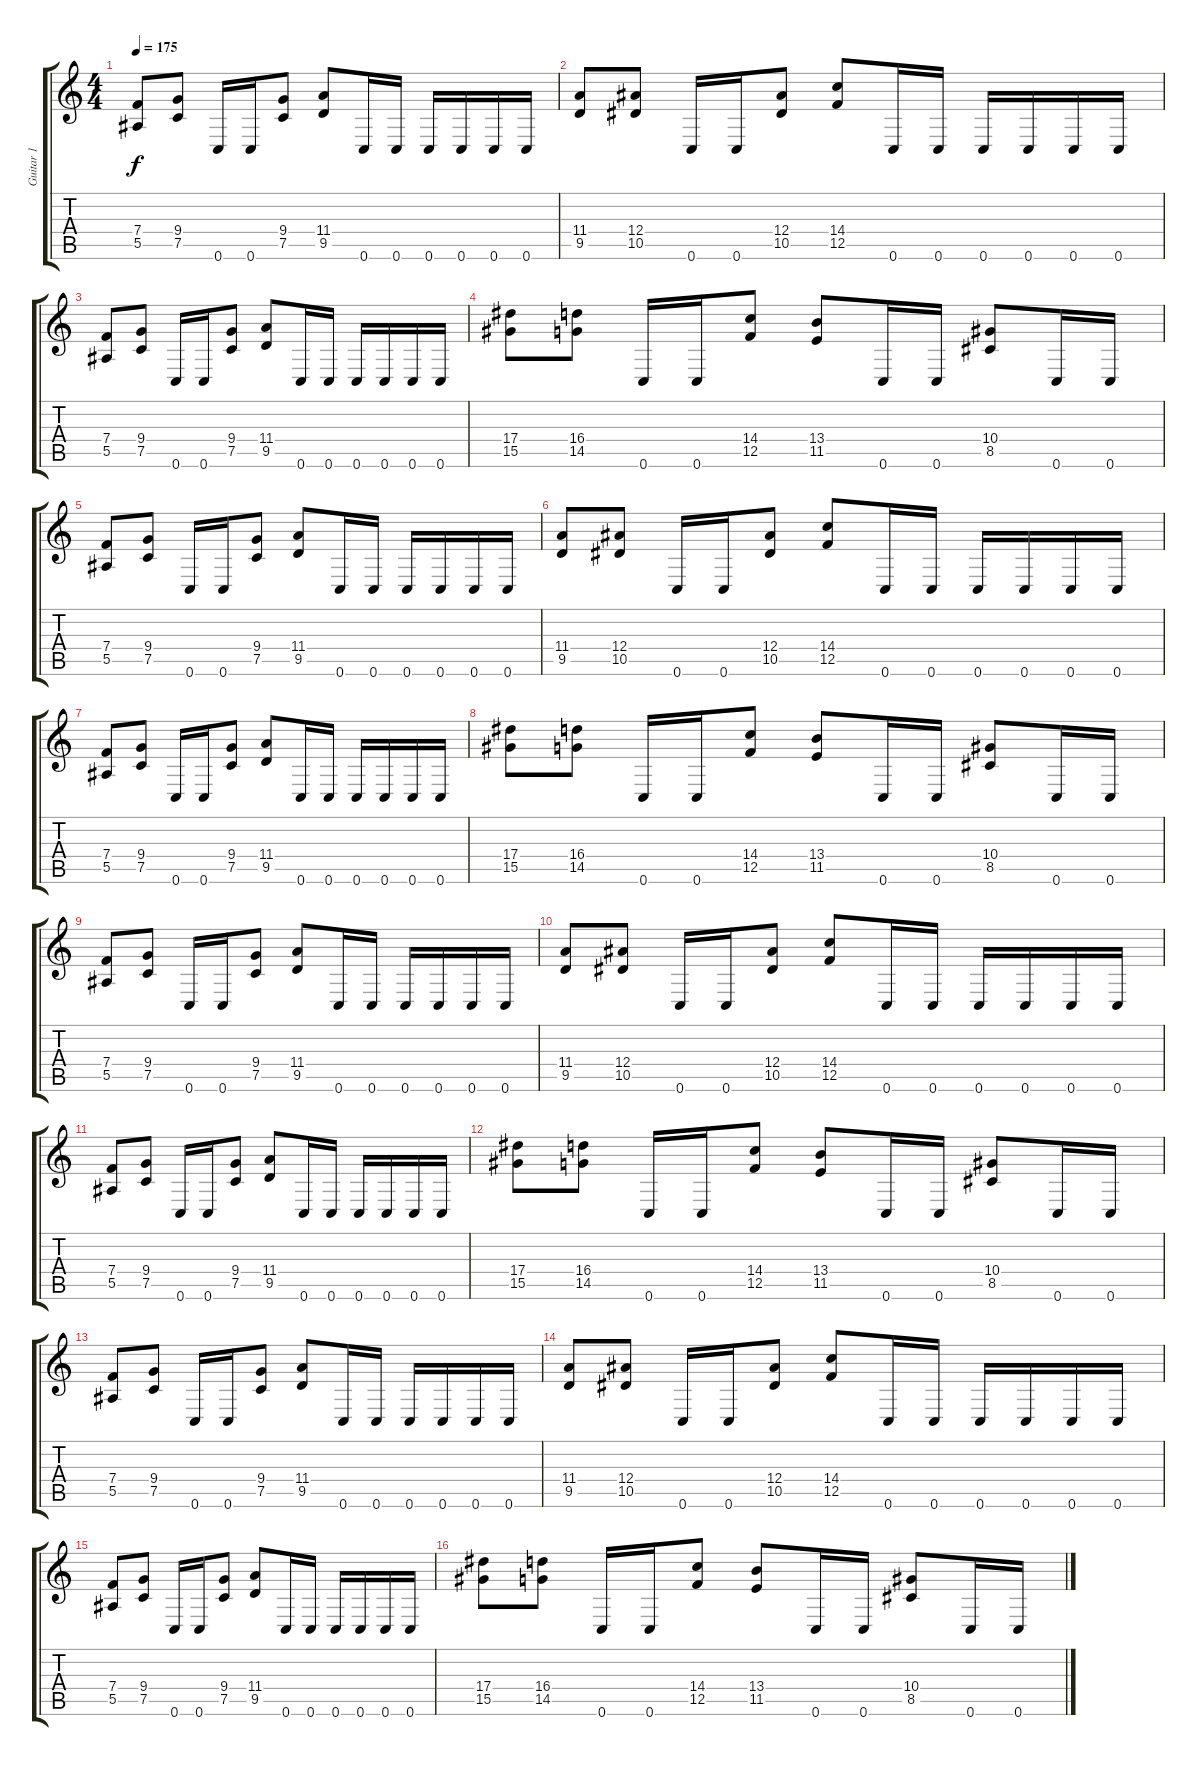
\track ("Guitar 1" "Guitar 1") {instrument overdrivenguitar}
\staff {score tabs}
\tuning (C4 G3 Eb3 Bb2 F2 C2) {hide}
\ts (4 4)
\tempo 175
\clef g2
\ks c
(7.4 5.5).8{dy f} (9.4 7.5).8 0.6.16 0.6.16 (9.4 7.5).8 (11.4 9.5).8 0.6.16 0.6.16 0.6.16 0.6.16 0.6.16 0.6.16 |
(11.4 9.5).8 (12.4 10.5).8 0.6.16 0.6.16 (12.4 10.5).8 (14.4 12.5).8 0.6.16 0.6.16 0.6.16 0.6.16 0.6.16 0.6.16 |
(7.4 5.5).8 (9.4 7.5).8 0.6.16 0.6.16 (9.4 7.5).8 (11.4 9.5).8 0.6.16 0.6.16 0.6.16 0.6.16 0.6.16 0.6.16 |
(17.4 15.5).8 (16.4 14.5).8 0.6.16 0.6.16 (14.4 12.5).8 (13.4 11.5).8 0.6.16 0.6.16 (10.4 8.5).8 0.6.16 0.6.16 |
(7.4 5.5).8 (9.4 7.5).8 0.6.16 0.6.16 (9.4 7.5).8 (11.4 9.5).8 0.6.16 0.6.16 0.6.16 0.6.16 0.6.16 0.6.16 |
(11.4 9.5).8 (12.4 10.5).8 0.6.16 0.6.16 (12.4 10.5).8 (14.4 12.5).8 0.6.16 0.6.16 0.6.16 0.6.16 0.6.16 0.6.16 |
(7.4 5.5).8 (9.4 7.5).8 0.6.16 0.6.16 (9.4 7.5).8 (11.4 9.5).8 0.6.16 0.6.16 0.6.16 0.6.16 0.6.16 0.6.16 |
(17.4 15.5).8 (16.4 14.5).8 0.6.16 0.6.16 (14.4 12.5).8 (13.4 11.5).8 0.6.16 0.6.16 (10.4 8.5).8 0.6.16 0.6.16 |
(7.4 5.5).8 (9.4 7.5).8 0.6.16 0.6.16 (9.4 7.5).8 (11.4 9.5).8 0.6.16 0.6.16 0.6.16 0.6.16 0.6.16 0.6.16 |
(11.4 9.5).8 (12.4 10.5).8 0.6.16 0.6.16 (12.4 10.5).8 (14.4 12.5).8 0.6.16 0.6.16 0.6.16 0.6.16 0.6.16 0.6.16 |
(7.4 5.5).8 (9.4 7.5).8 0.6.16 0.6.16 (9.4 7.5).8 (11.4 9.5).8 0.6.16 0.6.16 0.6.16 0.6.16 0.6.16 0.6.16 |
(17.4 15.5).8 (16.4 14.5).8 0.6.16 0.6.16 (14.4 12.5).8 (13.4 11.5).8 0.6.16 0.6.16 (10.4 8.5).8 0.6.16 0.6.16 |
(7.4 5.5).8 (9.4 7.5).8 0.6.16 0.6.16 (9.4 7.5).8 (11.4 9.5).8 0.6.16 0.6.16 0.6.16 0.6.16 0.6.16 0.6.16 |
(11.4 9.5).8 (12.4 10.5).8 0.6.16 0.6.16 (12.4 10.5).8 (14.4 12.5).8 0.6.16 0.6.16 0.6.16 0.6.16 0.6.16 0.6.16 |
(7.4 5.5).8 (9.4 7.5).8 0.6.16 0.6.16 (9.4 7.5).8 (11.4 9.5).8 0.6.16 0.6.16 0.6.16 0.6.16 0.6.16 0.6.16 |
(17.4 15.5).8 (16.4 14.5).8 0.6.16 0.6.16 (14.4 12.5).8 (13.4 11.5).8 0.6.16 0.6.16 (10.4 8.5).8 0.6.16 0.6.16
